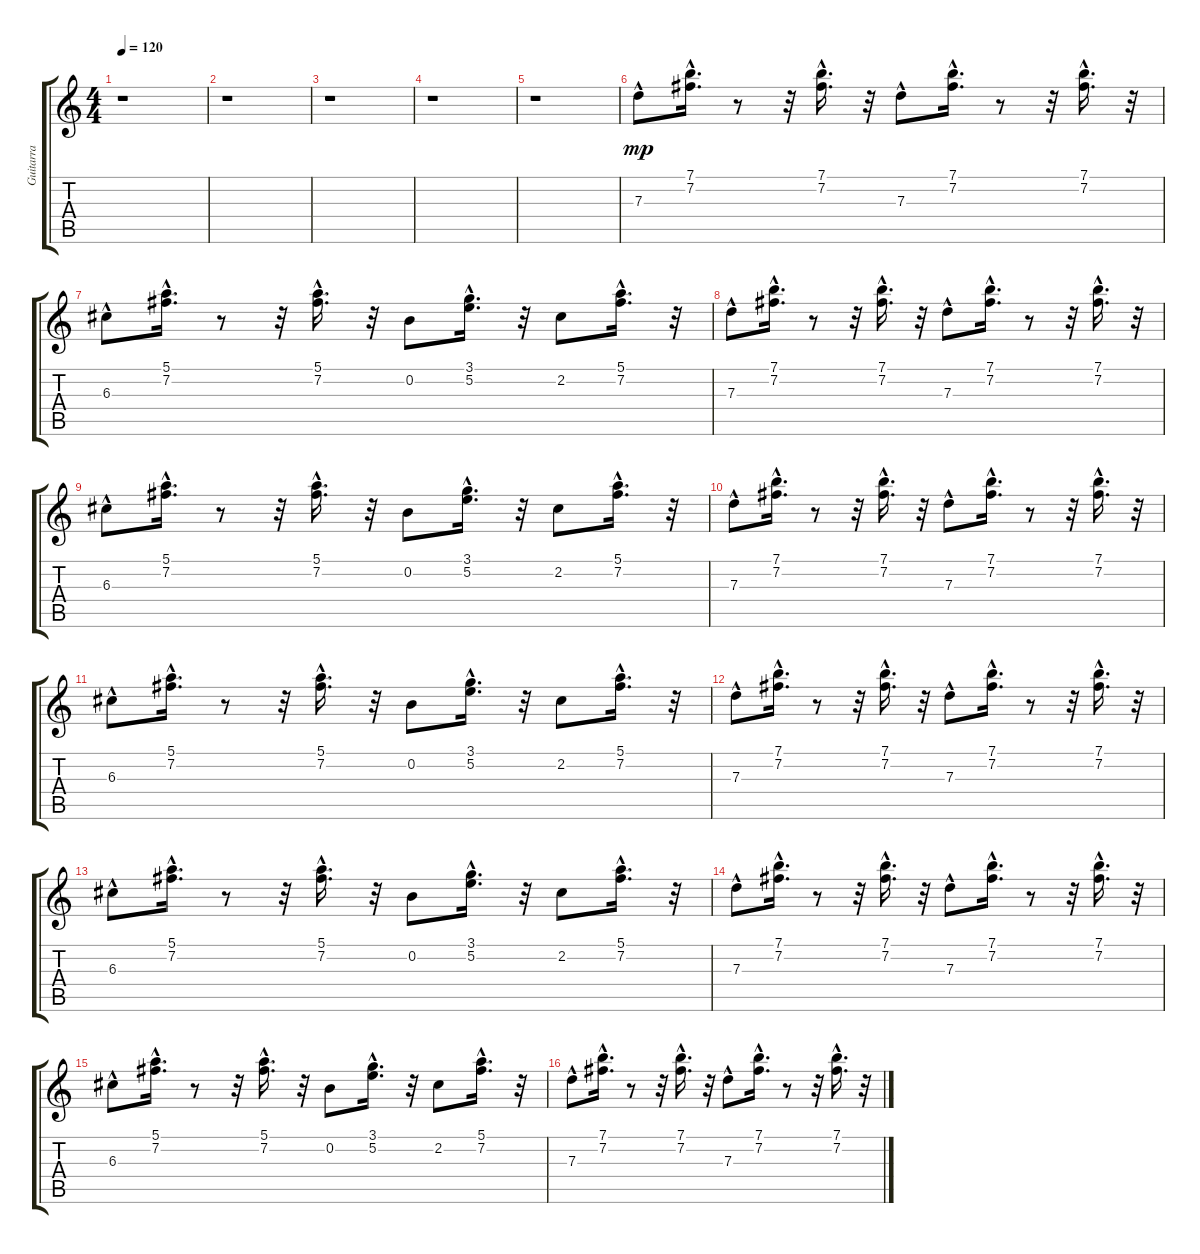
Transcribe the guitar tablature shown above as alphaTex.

\track ("Guitarra" "Guitarra") {instrument electricguitarjazz}
\staff {score tabs}
\tuning (E4 B3 G3 D3 A2 E2) {hide}
\ts (4 4)
\tempo 120
\clef g2
\ks c
r.1{dy mp instrument electricguitarjazz} |
r.1 |
r.1 |
r.1 |
r.1 |
7.3{hac}.8 (7.1{hac} 7.2{hac}).16{d} r.8 r.32 (7.1{hac} 7.2{hac}).16{d} r.32 7.3{hac}.8 (7.1{hac} 7.2{hac}).16{d} r.8 r.32 (7.1{hac} 7.2{hac}).16{d} r.32 |
6.3{hac}.8 (5.1{hac} 7.2{hac}).16{d} r.8 r.32 (5.1{hac} 7.2{hac}).16{d} r.32 0.2.8 (3.1{hac} 5.2{hac}).16{d} r.32 2.2.8 (5.1{hac} 7.2{hac}).16{d} r.32 |
7.3{hac}.8 (7.1{hac} 7.2{hac}).16{d} r.8 r.32 (7.1{hac} 7.2{hac}).16{d} r.32 7.3{hac}.8 (7.1{hac} 7.2{hac}).16{d} r.8 r.32 (7.1{hac} 7.2{hac}).16{d} r.32 |
6.3{hac}.8 (5.1{hac} 7.2{hac}).16{d} r.8 r.32 (5.1{hac} 7.2{hac}).16{d} r.32 0.2.8 (3.1{hac} 5.2{hac}).16{d} r.32 2.2.8 (5.1{hac} 7.2{hac}).16{d} r.32 |
7.3{hac}.8 (7.1{hac} 7.2{hac}).16{d} r.8 r.32 (7.1{hac} 7.2{hac}).16{d} r.32 7.3{hac}.8 (7.1{hac} 7.2{hac}).16{d} r.8 r.32 (7.1{hac} 7.2{hac}).16{d} r.32 |
6.3{hac}.8 (5.1{hac} 7.2{hac}).16{d} r.8 r.32 (5.1{hac} 7.2{hac}).16{d} r.32 0.2.8 (3.1{hac} 5.2{hac}).16{d} r.32 2.2.8 (5.1{hac} 7.2{hac}).16{d} r.32 |
7.3{hac}.8 (7.1{hac} 7.2{hac}).16{d} r.8 r.32 (7.1{hac} 7.2{hac}).16{d} r.32 7.3{hac}.8 (7.1{hac} 7.2{hac}).16{d} r.8 r.32 (7.1{hac} 7.2{hac}).16{d} r.32 |
6.3{hac}.8 (5.1{hac} 7.2{hac}).16{d} r.8 r.32 (5.1{hac} 7.2{hac}).16{d} r.32 0.2.8 (3.1{hac} 5.2{hac}).16{d} r.32 2.2.8 (5.1{hac} 7.2{hac}).16{d} r.32 |
7.3{hac}.8 (7.1{hac} 7.2{hac}).16{d} r.8 r.32 (7.1{hac} 7.2{hac}).16{d} r.32 7.3{hac}.8 (7.1{hac} 7.2{hac}).16{d} r.8 r.32 (7.1{hac} 7.2{hac}).16{d} r.32 |
6.3{hac}.8 (5.1{hac} 7.2{hac}).16{d} r.8 r.32 (5.1{hac} 7.2{hac}).16{d} r.32 0.2.8 (3.1{hac} 5.2{hac}).16{d} r.32 2.2.8 (5.1{hac} 7.2{hac}).16{d} r.32 |
7.3{hac}.8 (7.1{hac} 7.2{hac}).16{d} r.8 r.32 (7.1{hac} 7.2{hac}).16{d} r.32 7.3{hac}.8 (7.1{hac} 7.2{hac}).16{d} r.8 r.32 (7.1{hac} 7.2{hac}).16{d} r.32
